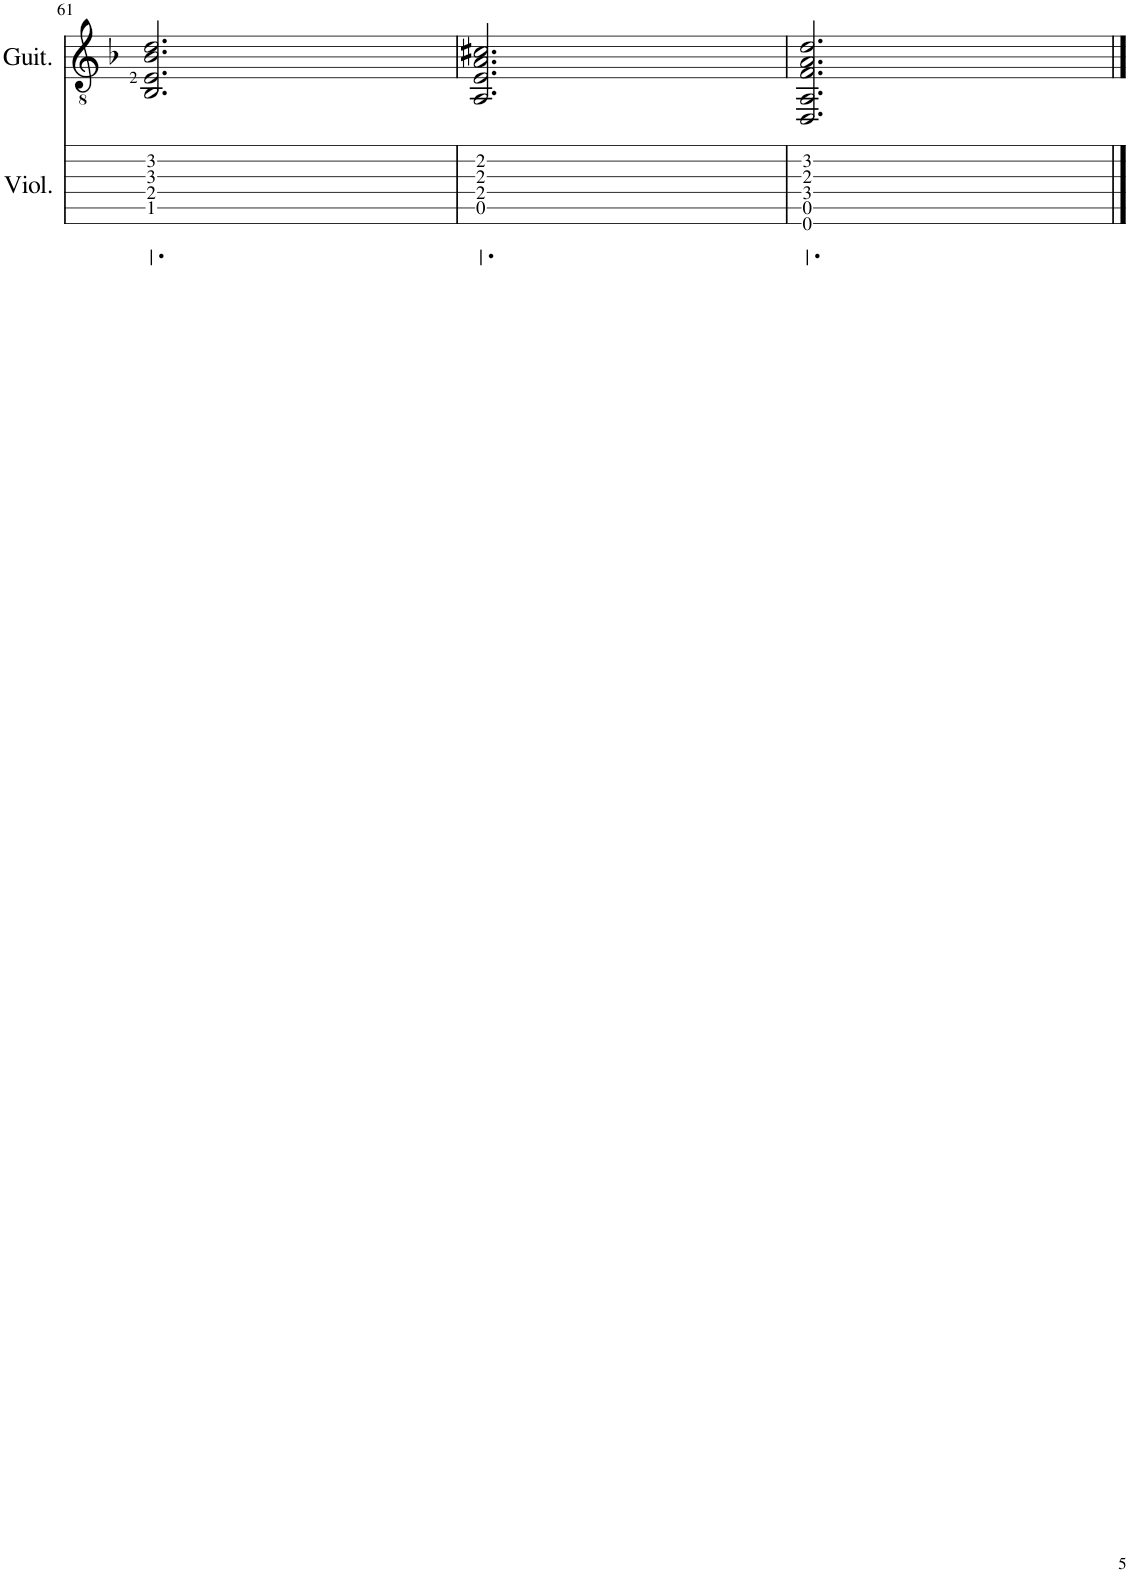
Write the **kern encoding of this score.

**kern	**kern
*part2	*part1
*staff2	*staff1
*I"Violão	*I"Classical Guitar
*I'Viol.	*I'Guit.
!!LO:PB:g=z
*	*clefGv2
*k[b-]	*k[b-]
*M3/4	*M3/4
=61	=61
2.BB-\ 2.E\ 2.B-\ 2.d\	2.BB-/ 2.E/ 2.B-/ 2.d/
=62	=62
2.AA\ 2.E\ 2.A\ 2.c#X\	2.AA/ 2.E/ 2.A/ 2.c#X/
=63	=63
2.DD\ 2.AA\ 2.F\ 2.A\ 2.d\	2.DD/ 2.AA/ 2.F/ 2.A/ 2.d/
==	==
*-	*-
